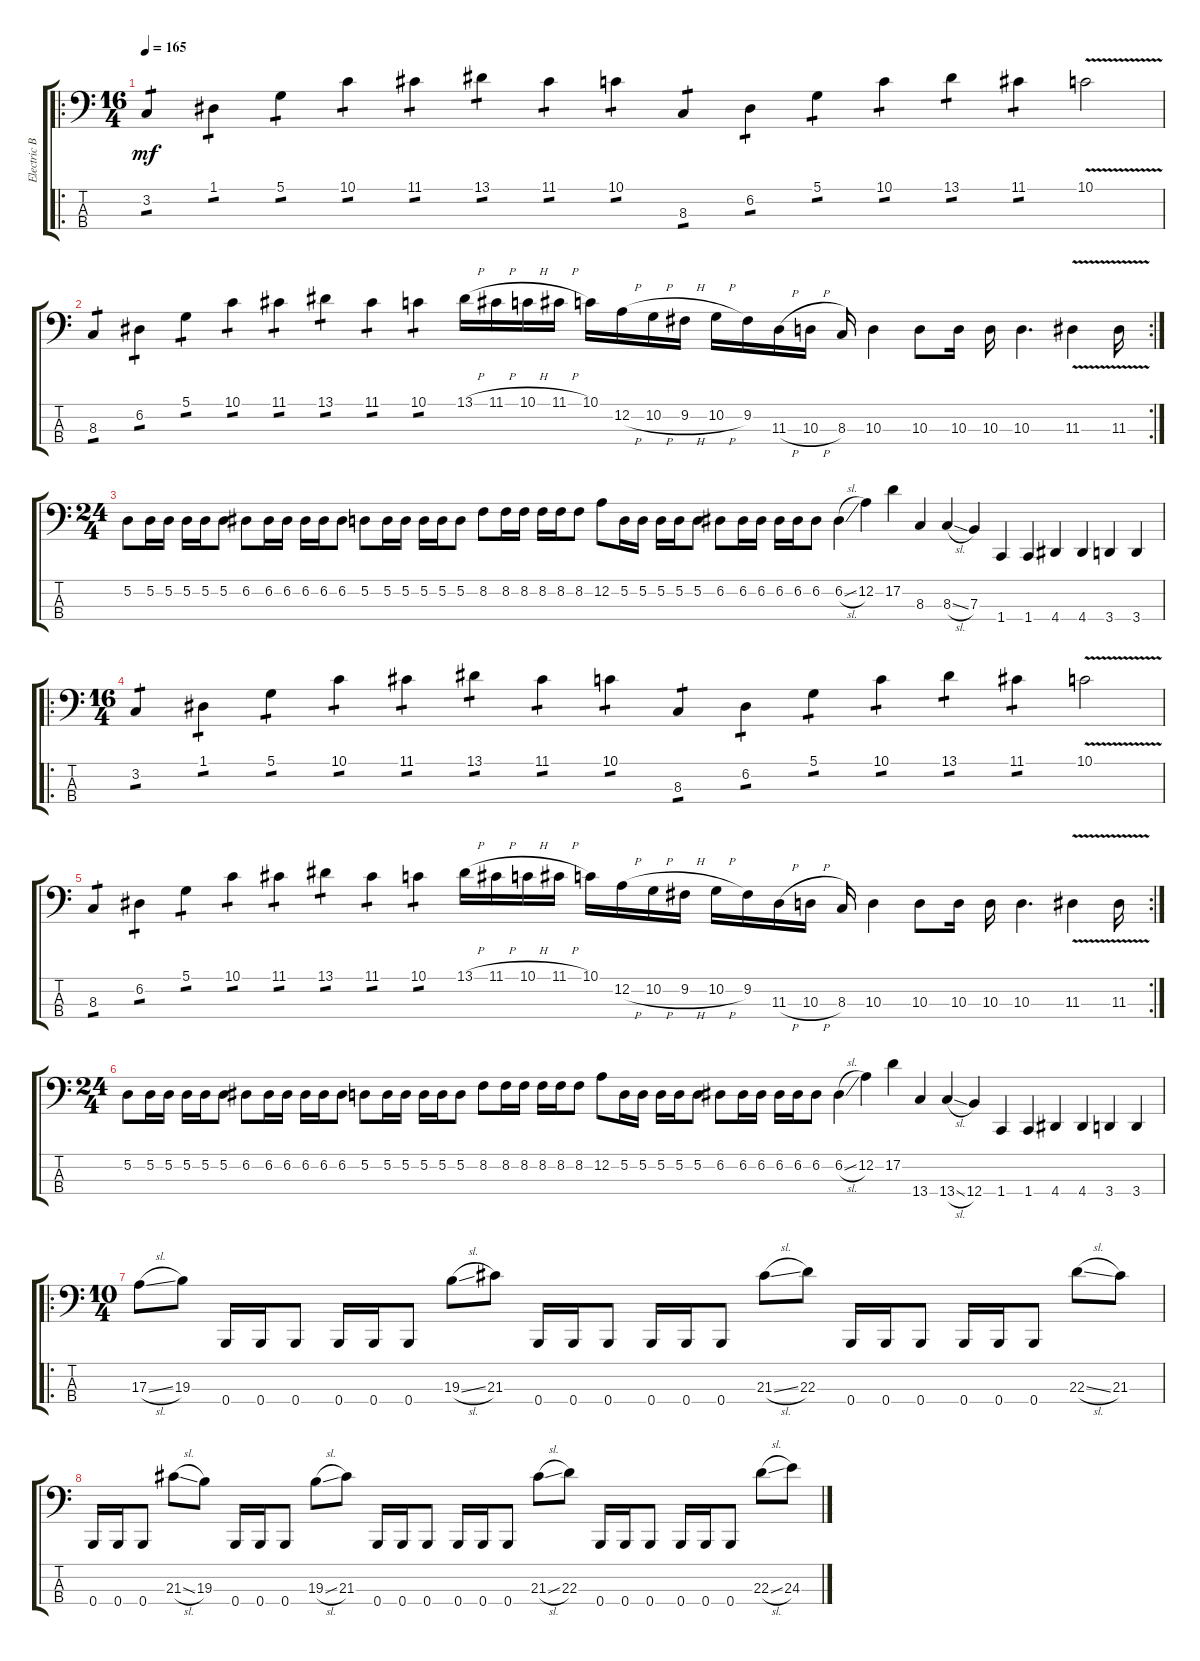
\track ("Electric Bass" "Electric B") {mute instrument electricbassfinger}
\staff {score tabs}
\tuning (D2 A1 E1 B0) {hide}
\ro
\ts (16 4)
\tempo 165
\clef f4
\ks c
3.2.4{tp 1 dy mf instrument electricbassfinger} 1.1.4{tp 1} 5.1.4{tp 1} 10.1.4{tp 1} 11.1.4{tp 1} 13.1.4{tp 1} 11.1.4{tp 1} 10.1.4{tp 1} 8.3.4{tp 1} 6.2.4{tp 1} 5.1.4{tp 1} 10.1.4{tp 1} 13.1.4{tp 1} 11.1.4{tp 1} 10.1{v}.2 |
\rc 2
8.3.4{tp 1} 6.2.4{tp 1} 5.1.4{tp 1} 10.1.4{tp 1} 11.1.4{tp 1} 13.1.4{tp 1} 11.1.4{tp 1} 10.1.4{tp 1} 13.1{h}.16 11.1{h}.16 10.1{h}.16 11.1{h}.16 10.1.16 12.2{h}.16 10.2{h}.16 9.2{h}.16 10.2{h}.16 9.2.16 11.3{h}.16 10.3{h}.16 8.3.16 10.3.4 10.3.8 10.3.16 10.3.16 10.3.4{d} 11.3{v}.4 11.3{v}.16 |
\ts (24 4)
5.2.8 5.2.16 5.2.16 5.2.16 5.2.16 5.2.8 6.2.8 6.2.16 6.2.16 6.2.16 6.2.16 6.2.8 5.2.8 5.2.16 5.2.16 5.2.16 5.2.16 5.2.8 8.2.8 8.2.16 8.2.16 8.2.16 8.2.16 8.2.8 12.2.8 5.2.16 5.2.16 5.2.16 5.2.16 5.2.8 6.2.8 6.2.16 6.2.16 6.2.16 6.2.16 6.2.8 6.2{sl}.4 12.2.4 17.2.4 8.3.4 8.3{sl}.4 7.3.4 1.4.4 1.4.4 4.4.4 4.4.4 3.4.4 3.4.4 |
\ro
\ts (16 4)
3.2.4{tp 1} 1.1.4{tp 1} 5.1.4{tp 1} 10.1.4{tp 1} 11.1.4{tp 1} 13.1.4{tp 1} 11.1.4{tp 1} 10.1.4{tp 1} 8.3.4{tp 1} 6.2.4{tp 1} 5.1.4{tp 1} 10.1.4{tp 1} 13.1.4{tp 1} 11.1.4{tp 1} 10.1{v}.2 |
\rc 2
8.3.4{tp 1} 6.2.4{tp 1} 5.1.4{tp 1} 10.1.4{tp 1} 11.1.4{tp 1} 13.1.4{tp 1} 11.1.4{tp 1} 10.1.4{tp 1} 13.1{h}.16 11.1{h}.16 10.1{h}.16 11.1{h}.16 10.1.16 12.2{h}.16 10.2{h}.16 9.2{h}.16 10.2{h}.16 9.2.16 11.3{h}.16 10.3{h}.16 8.3.16 10.3.4 10.3.8 10.3.16 10.3.16 10.3.4{d} 11.3{v}.4 11.3{v}.16 |
\ts (24 4)
5.2.8 5.2.16 5.2.16 5.2.16 5.2.16 5.2.8 6.2.8 6.2.16 6.2.16 6.2.16 6.2.16 6.2.8 5.2.8 5.2.16 5.2.16 5.2.16 5.2.16 5.2.8 8.2.8 8.2.16 8.2.16 8.2.16 8.2.16 8.2.8 12.2.8 5.2.16 5.2.16 5.2.16 5.2.16 5.2.8 6.2.8 6.2.16 6.2.16 6.2.16 6.2.16 6.2.8 6.2{sl}.4 12.2.4 17.2.4 13.4.4 13.4{sl}.4 12.4.4 1.4.4 1.4.4 4.4.4 4.4.4 3.4.4 3.4.4 |
\ro
\ts (10 4)
17.3{sl}.8 19.3.8 0.4.16 0.4.16 0.4.8 0.4.16 0.4.16 0.4.8 19.3{sl}.8 21.3.8 0.4.16 0.4.16 0.4.8 0.4.16 0.4.16 0.4.8 21.3{sl}.8 22.3.8 0.4.16 0.4.16 0.4.8 0.4.16 0.4.16 0.4.8 22.3{sl}.8 21.3.8 |
0.4.16 0.4.16 0.4.8 21.3{sl}.8 19.3.8 0.4.16 0.4.16 0.4.8 19.3{sl}.8 21.3.8 0.4.16 0.4.16 0.4.8 0.4.16 0.4.16 0.4.8 21.3{sl}.8 22.3.8 0.4.16 0.4.16 0.4.8 0.4.16 0.4.16 0.4.8 22.3{sl}.8 24.3.8
